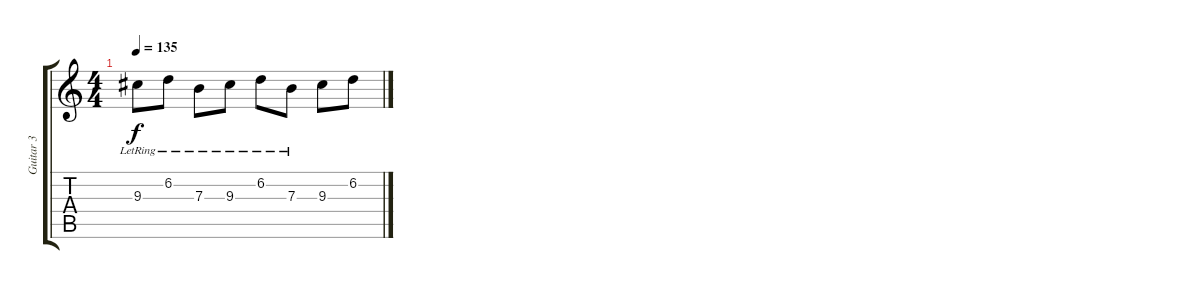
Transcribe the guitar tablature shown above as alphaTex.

\track ("Guitar 3" "Guitar 3") {instrument distortionguitar}
\staff {score tabs}
\tuning (Db4 Ab3 E3 B2 Gb2 B1) {hide}
\ts (4 4)
\tempo 135
\clef g2
\ks c
9.3{lr}.8{dy f} 6.2{lr}.8 7.3{lr}.8 9.3{lr}.8 6.2{lr}.8 7.3{lr}.8 9.3.8 6.2.8
